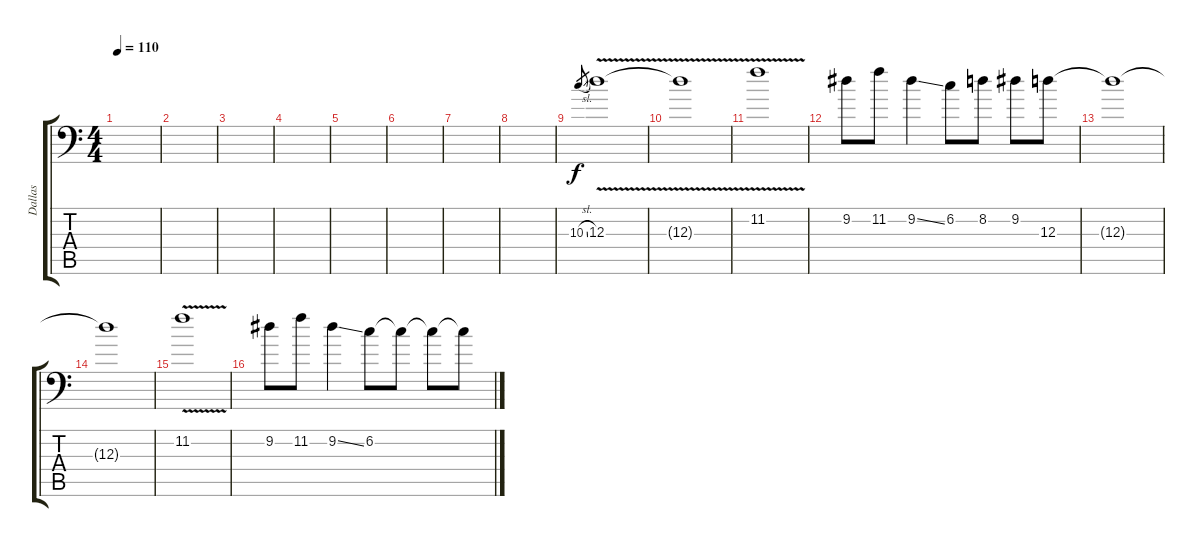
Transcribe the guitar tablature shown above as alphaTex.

\track ("Dallas" "Dallas") {instrument distortionguitar}
\staff {score tabs}
\tuning (B3 Gb3 D3 A2 E2 A1) {hide}
\ts (4 4)
\tempo 110
\clef f4
\ks c
|
|
|
|
|
|
|
|
10.3{sl}.8{gr} 12.3{v}.1 |
12.3{t}.1 |
11.2{v}.1 |
9.2.8 11.2.8 9.2{ss}.4 6.2.8 8.2.8 9.2.8 12.3.8 |
12.3{t}.1 |
12.3{t}.1 |
11.2{v}.1 |
9.2.8 11.2.8 9.2{ss}.4 6.2.8 6.2{t}.8 6.2{t}.8 6.2{t}.8
